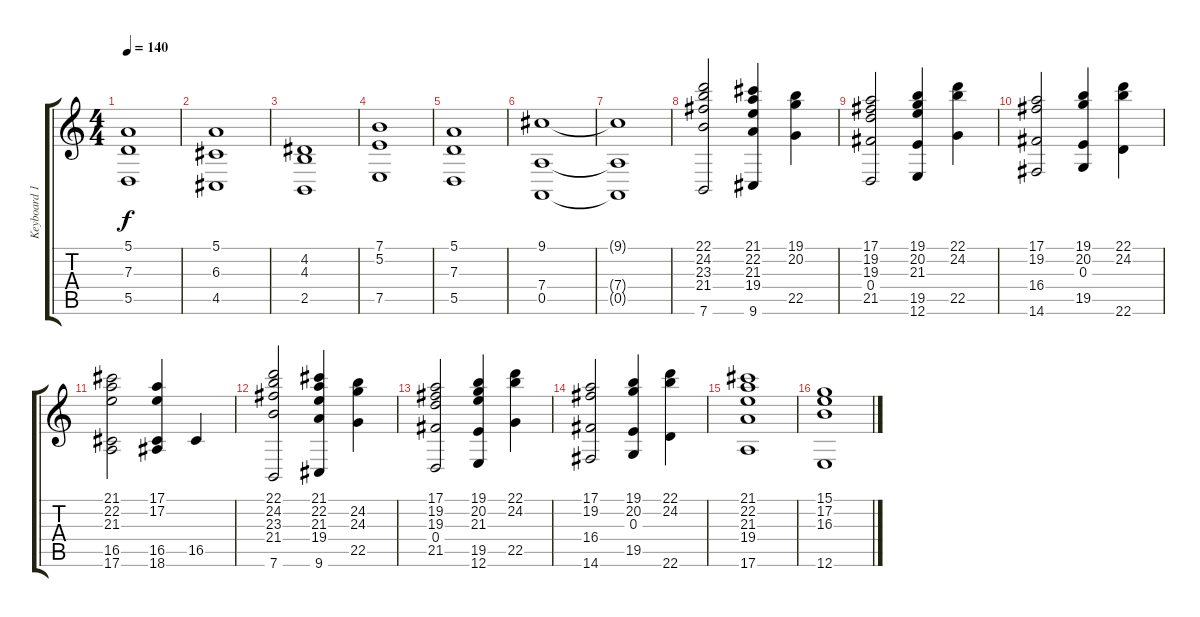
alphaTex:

\track ("Keyboard 1" "Keyboard 1") {instrument stringensemble1}
\staff {score tabs}
\tuning (E4 B3 G3 D3 A2 E2) {hide}
\ts (4 4)
\tempo 140
\clef g2
\ks c
(5.1 7.3 5.5).1{dy f} |
(5.1 6.3 4.5).1 |
(4.2 4.3 2.5).1 |
(7.1 5.2 7.5).1 |
(5.1 7.3 5.5).1 |
(9.1 7.4 0.5).1 |
(9.1{t} 7.4{t} 0.5{t}).1 |
(22.1 24.2 23.3 21.4 7.6).2 (21.1 22.2 21.3 19.4 9.6).4 (19.1 20.2 22.5).4 |
(17.1 19.2 19.3 0.4 21.5).2 (19.1 20.2 21.3 19.5 12.6).4 (22.1 24.2 22.5).4 |
(17.1 19.2 16.4 14.6).2 (19.1 20.2 0.3 19.5).4 (22.1 24.2 22.6).4 |
(21.1 22.2 21.3 16.5 17.6).2 (17.1 17.2 16.5 18.6).4 16.5.4 |
(22.1 24.2 23.3 21.4 7.6).2 (21.1 22.2 21.3 19.4 9.6).4 (24.2 24.3 22.5).4 |
(17.1 19.2 19.3 0.4 21.5).2 (19.1 20.2 21.3 19.5 12.6).4 (22.1 24.2 22.5).4 |
(17.1 19.2 16.4 14.6).2 (19.1 20.2 0.3 19.5).4 (22.1 24.2 22.6).4 |
(21.1 22.2 21.3 19.4 17.6).1 |
(15.1 17.2 16.3 12.6).1
